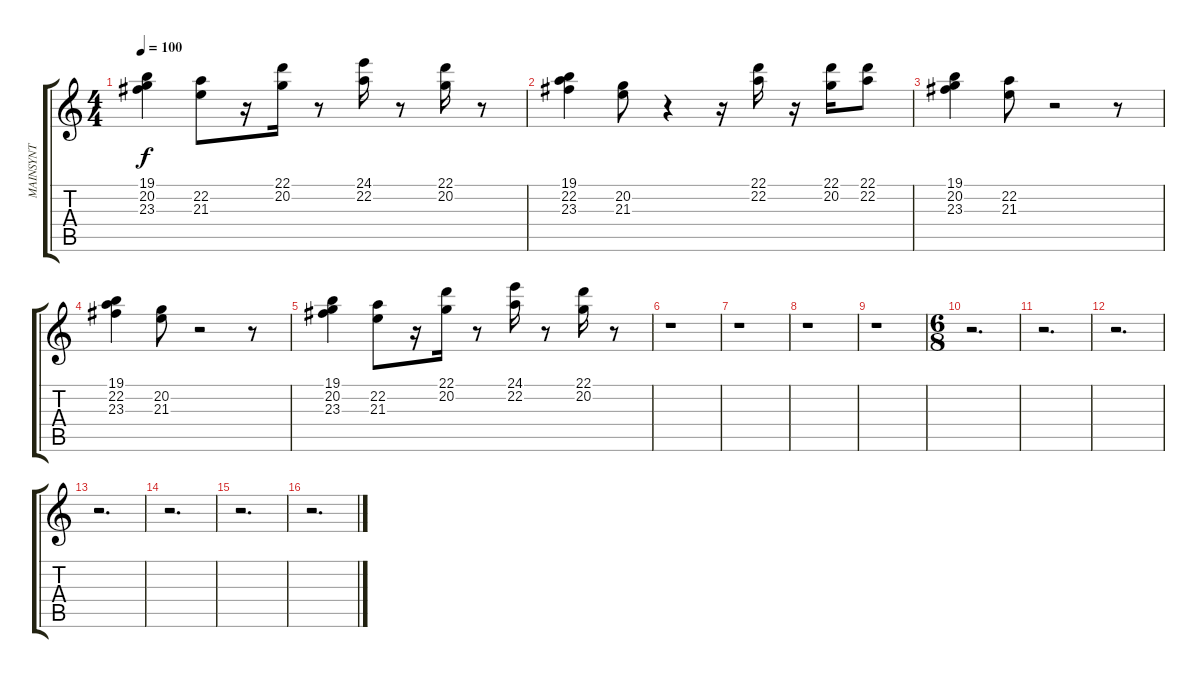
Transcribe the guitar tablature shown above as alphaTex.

\track ("MAINSYNT" "MAINSYNT") {instrument lead1square}
\staff {score tabs}
\tuning (E4 B3 G3 D3 A2 E2) {hide}
\ts (4 4)
\tempo 100
\clef g2
\ks c
(19.1 20.2 23.3).4{dy f} (22.2 21.3).8 r.16 (22.1 20.2).16 r.8 (24.1 22.2).16 r.8 (22.1 20.2).16 r.8 |
(19.1 22.2 23.3).4 (20.2 21.3).8 r.4 r.16 (22.1 22.2).16 r.16 (22.1 20.2).16 (22.1 22.2).8 |
(19.1 20.2 23.3).4 (22.2 21.3).8 r.2 r.8 |
(19.1 22.2 23.3).4 (20.2 21.3).8 r.2 r.8 |
(19.1 20.2 23.3).4 (22.2 21.3).8 r.16 (22.1 20.2).16 r.8 (24.1 22.2).16 r.8 (22.1 20.2).16 r.8 |
r.1 |
r.1 |
r.1 |
r.1 |
\ts (6 8)
r.2{d} |
r.2{d} |
r.2{d} |
r.2{d} |
r.2{d} |
r.2{d} |
r.2{d}
